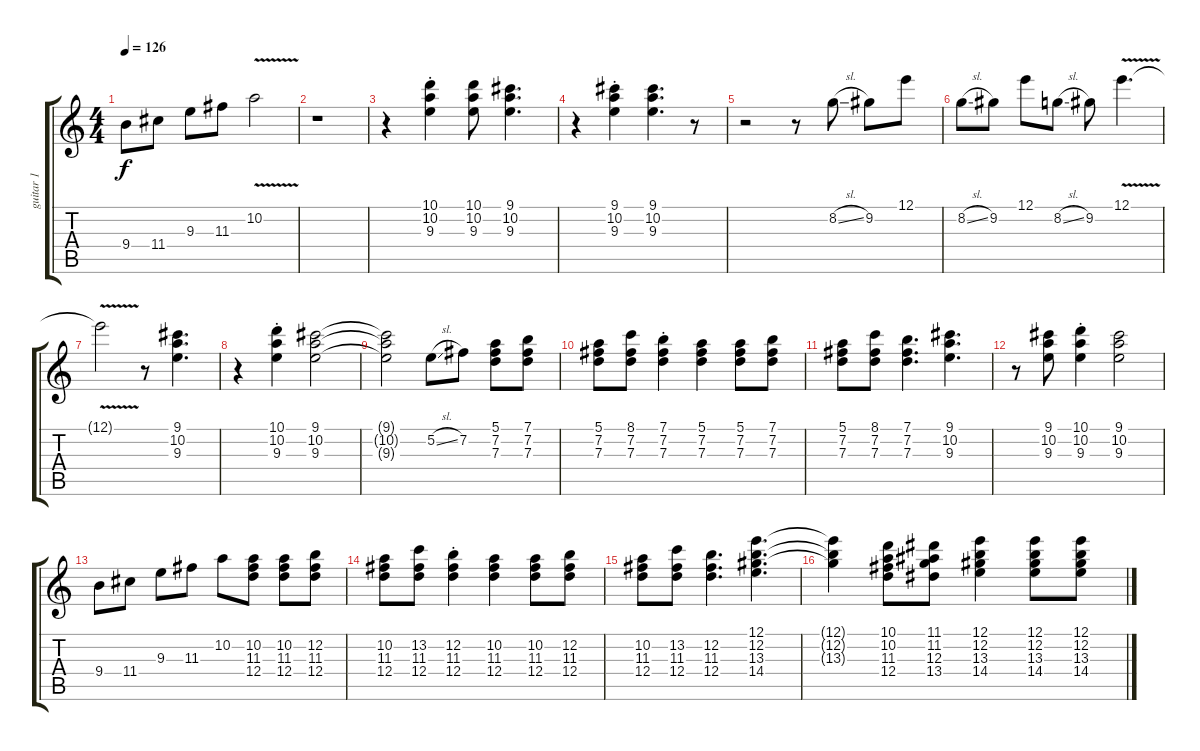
\track ("guitar 1" "guitar 1") {instrument overdrivenguitar}
\staff {score tabs}
\tuning (E4 B3 G3 D3 A2 E2) {hide}
\ts (4 4)
\tempo 126
\clef g2
\ks c
9.4.8{dy f} 11.4.8 9.3.8 11.3.8 10.2{v}.2 |
r.1 |
r.4 (10.1{st} 10.2{st} 9.3{st}).4 (10.1 10.2 9.3).8 (9.1 10.2 9.3).4{d} |
r.4 (9.1{st} 10.2{st} 9.3{st}).4 (9.1 10.2 9.3).4{d} r.8 |
r.2 r.8 8.2{sl}.8 9.2.8 12.1.8 |
8.2{sl}.8 9.2.8 12.1.8 8.2{sl}.8 9.2.8 12.1{v}.4{d} |
12.1{t}.2 r.8 (9.1 10.2 9.3).4{d} |
r.4 (10.1{st} 10.2{st} 9.3{st}).4 (9.1 10.2 9.3).2 |
(9.1{t} 10.2{t} 9.3{t}).2 5.2{sl}.8 7.2.8 (5.1 7.2 7.3).8 (7.1 7.2 7.3).8 |
(5.1 7.2 7.3).8 (8.1 7.2 7.3).8 (7.1{st} 7.2{st} 7.3{st}).4 (5.1 7.2 7.3).4 (5.1 7.2 7.3).8 (7.1 7.2 7.3).8 |
(5.1 7.2 7.3).8 (8.1 7.2 7.3).8 (7.1 7.2 7.3).4{d} (9.1 10.2 9.3).4{d} |
r.8 (9.1 10.2 9.3).8 (10.1{st} 10.2{st} 9.3{st}).4 (9.1 10.2 9.3).2 |
9.4.8 11.4.8 9.3.8 11.3.8 10.2.8 (10.2 11.3 12.4).8 (10.2 11.3 12.4).8 (12.2 11.3 12.4).8 |
(10.2 11.3 12.4).8 (13.2 11.3 12.4).8 (12.2{st} 11.3{st} 12.4{st}).4 (10.2 11.3 12.4).4 (10.2 11.3 12.4).8 (12.2 11.3 12.4).8 |
(10.2 11.3 12.4).8 (13.2 11.3 12.4).8 (12.2 11.3 12.4).4{d} (12.1 12.2 13.3 14.4).4{d} |
(12.1{t} 12.2{t} 13.3{t}).4 (10.1 10.2 11.3 12.4).8 (11.1 11.2 12.3 13.4).8 (12.1 12.2 13.3 14.4).4 (12.1 12.2 13.3 14.4).8 (12.1 12.2 13.3 14.4).8
